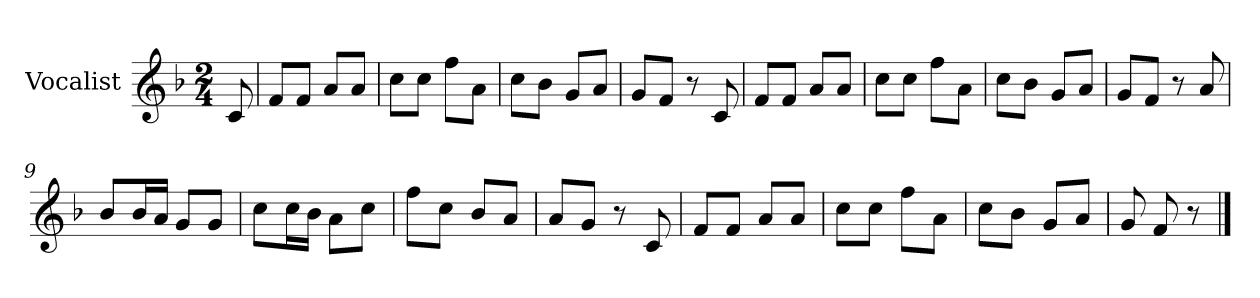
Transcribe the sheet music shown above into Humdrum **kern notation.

**kern
*part1
*staff1
*I"Vocalist
*k[b-]
*F:
*M2/4
=
8c
=1
8fL
8fJ
8aL
8aJ
=2
8ccL
8ccJ
8ffL
8aJ
=3
8ccL
8b-J
8gL
8aJ
=4
8gL
8fJ
8r
8c
=5
8fL
8fJ
8aL
8aJ
=6
8ccL
8ccJ
8ffL
8aJ
=7
8ccL
8b-J
8gL
8aJ
=8
8gL
8fJ
8r
8a
=9
8b-L
16b-L
16aJJ
8gL
8gJ
=10
8ccL
16ccL
16b-JJ
8aL
8ccJ
=11
8ffL
8ccJ
8b-L
8aJ
=12
8aL
8gJ
8r
8c
=13
8fL
8fJ
8aL
8aJ
=14
8ccL
8ccJ
8ffL
8aJ
=15
8ccL
8b-J
8gL
8aJ
=16
8g
8f
8r
==
*-
